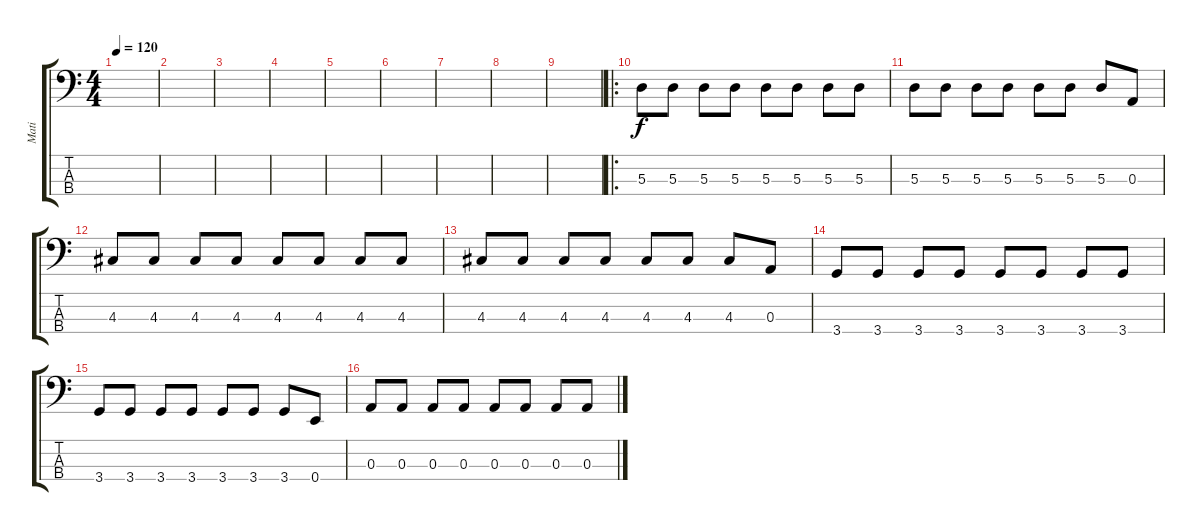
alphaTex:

\track ("Mati" "Mati") {instrument electricbasspick}
\staff {score tabs}
\tuning (G2 D2 A1 E1) {hide}
\ts (4 4)
\tempo 120
\clef f4
\ks c
|
|
|
|
|
|
|
|
|
\ro
5.3.8 5.3.8 5.3.8 5.3.8 5.3.8 5.3.8 5.3.8 5.3.8 |
5.3.8 5.3.8 5.3.8 5.3.8 5.3.8 5.3.8 5.3.8 0.3.8 |
4.3.8 4.3.8 4.3.8 4.3.8 4.3.8 4.3.8 4.3.8 4.3.8 |
4.3.8 4.3.8 4.3.8 4.3.8 4.3.8 4.3.8 4.3.8 0.3.8 |
3.4.8 3.4.8 3.4.8 3.4.8 3.4.8 3.4.8 3.4.8 3.4.8 |
3.4.8 3.4.8 3.4.8 3.4.8 3.4.8 3.4.8 3.4.8 0.4.8 |
0.3.8 0.3.8 0.3.8 0.3.8 0.3.8 0.3.8 0.3.8 0.3.8
